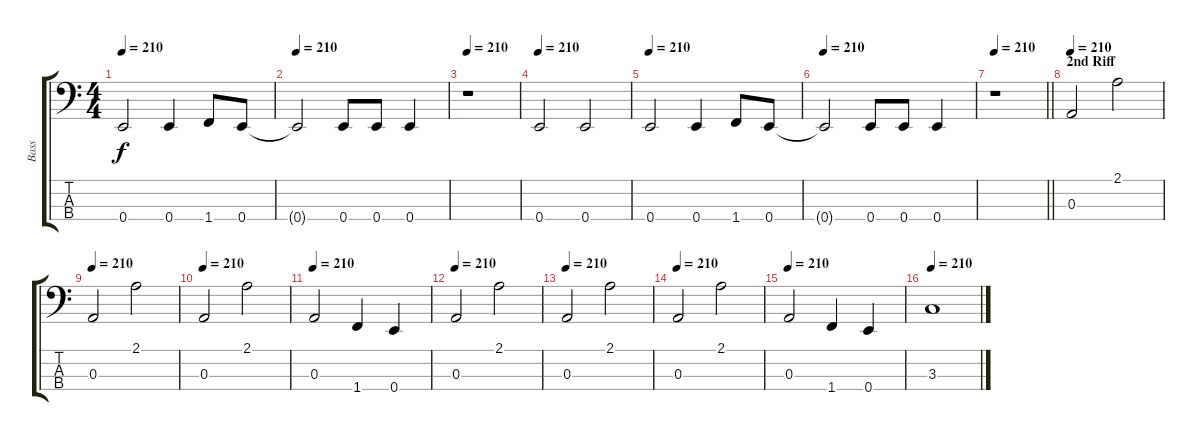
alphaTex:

\track ("Bass" "Bass") {instrument electricbasspick}
\staff {score tabs}
\tuning (G2 D2 A1 E1) {hide}
\ts (4 4)
\tempo 210
\clef f4
\ks c
0.4.2{dy f} 0.4.4 1.4.8 0.4.8 |
\tempo 210
0.4{t}.2 0.4.8 0.4.8 0.4.4 |
\tempo 210
r.1 |
\tempo 210
0.4.2 0.4.2 |
\tempo 210
0.4.2 0.4.4 1.4.8 0.4.8 |
\tempo 210
0.4{t}.2 0.4.8 0.4.8 0.4.4 |
\tempo 210
\barLineRight lightlight
r.1 |
\section ("" "2nd Riff")
\tempo 210
0.3.2 2.1.2 |
\tempo 210
0.3.2 2.1.2 |
\tempo 210
0.3.2 2.1.2 |
\tempo 210
0.3.2 1.4.4 0.4.4 |
\tempo 210
0.3.2 2.1.2 |
\tempo 210
0.3.2 2.1.2 |
\tempo 210
0.3.2 2.1.2 |
\tempo 210
0.3.2 1.4.4 0.4.4 |
\tempo 210
3.3.1
